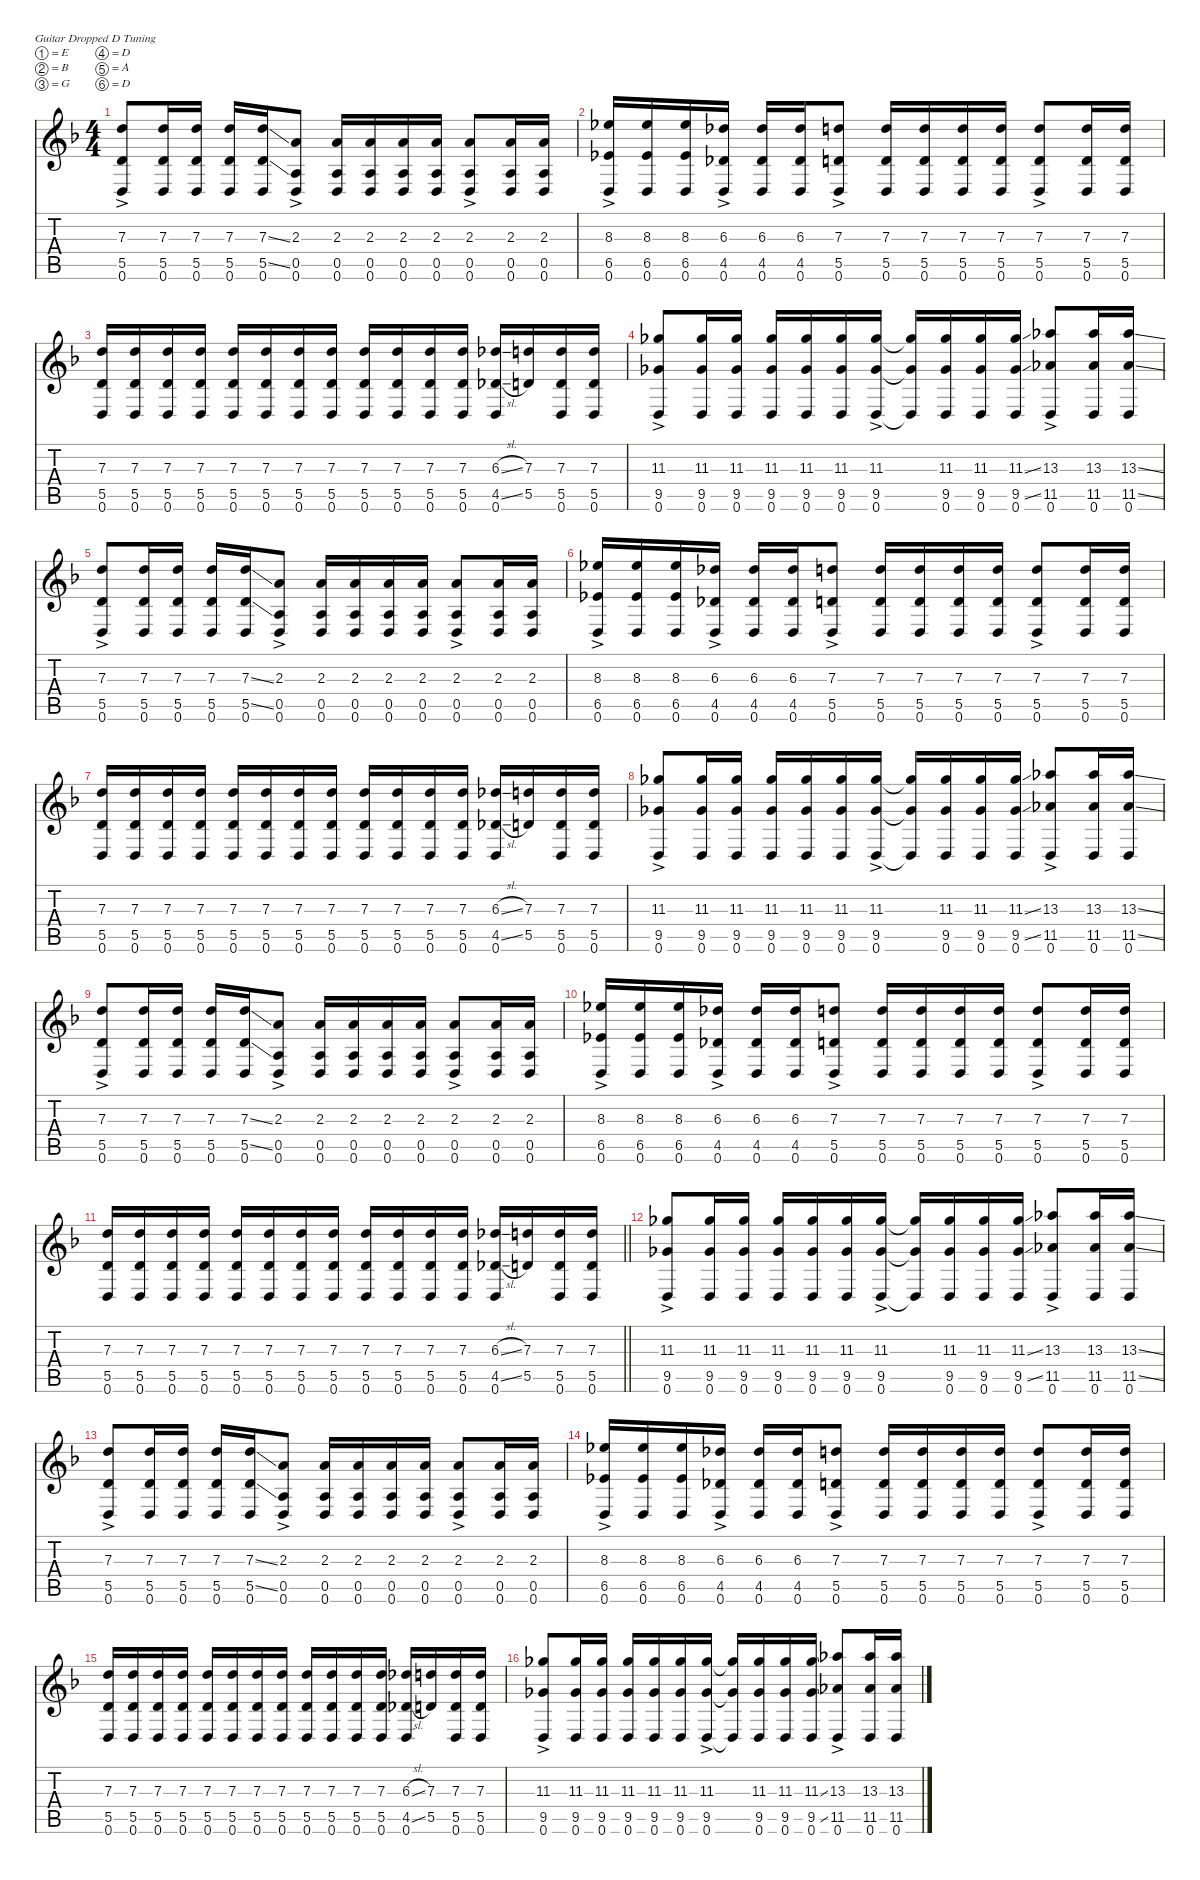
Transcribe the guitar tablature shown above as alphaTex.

\defaultSystemsLayout 4
\hideDynamics
\bracketExtendMode nobrackets
\singleTrackTrackNamePolicy hidden
\multiTrackTrackNamePolicy hidden
\otherSystemsTrackNameOrientation horizontal
\track ("Guitar 1" "Guitar 1") {defaultSystemsLayout 4 instrument distortionguitar}
\staff {score tabs}
\tuning (E4 B3 G3 D3 A2 D2)
\ts (4 4)
\tempo (85 hide)
\clef g2
\ks dminor
(7.3{ac acc forcenatural} 5.5{ac acc forcenatural} 0.6{ac acc forcenatural}).8{dy f beam Up} (7.3{acc forcenatural} 5.5{acc forcenatural} 0.6{acc forcenatural}).16{beam Up} (7.3{acc forcenatural} 5.5{acc forcenatural} 0.6{acc forcenatural}).16{beam Up} (7.3{acc forcenatural} 5.5{acc forcenatural} 0.6{acc forcenatural}).16{beam Up} (7.3{ss acc forcenatural} 5.5{ss acc forcenatural} 0.6{acc forcenatural}).16{beam Up} (2.3{ac acc forcenatural} 0.5{ac acc forcenatural} 0.6{ac acc forcenatural}).8{beam Up} (2.3{acc forcenatural} 0.5{acc forcenatural} 0.6{acc forcenatural}).16{beam Up} (2.3{acc forcenatural} 0.5{acc forcenatural} 0.6{acc forcenatural}).16{beam Up} (2.3{acc forcenatural} 0.5{acc forcenatural} 0.6{acc forcenatural}).16{beam Up} (2.3{acc forcenatural} 0.5{acc forcenatural} 0.6{acc forcenatural}).16{beam Up} (2.3{ac acc forcenatural} 0.5{ac acc forcenatural} 0.6{ac acc forcenatural}).8{beam Up} (2.3{acc forcenatural} 0.5{acc forcenatural} 0.6{acc forcenatural}).16{beam Up} (2.3{acc forcenatural} 0.5{acc forcenatural} 0.6{acc forcenatural}).16{beam Up} |
\tempo (84 hide)
(8.3{ac acc b} 6.5{ac acc b} 0.6{ac acc forcenatural}).16{beam Up} (8.3{acc b} 6.5{acc b} 0.6{acc forcenatural}).16{beam Up} (8.3{acc b} 6.5{acc b} 0.6{acc forcenatural}).16{beam Up} (6.3{ac acc b} 4.5{ac acc b} 0.6{ac acc forcenatural}).16{beam Up} (6.3{acc b} 4.5{acc b} 0.6{acc forcenatural}).16{beam Up} (6.3{acc b} 4.5{acc b} 0.6{acc forcenatural}).16{beam Up} (7.3{ac acc forcenatural} 5.5{ac acc forcenatural} 0.6{ac acc forcenatural}).8{beam Up} (7.3{acc forcenatural} 5.5{acc forcenatural} 0.6{acc forcenatural}).16{beam Up} (7.3{acc forcenatural} 5.5{acc forcenatural} 0.6{acc forcenatural}).16{beam Up} (7.3{acc forcenatural} 5.5{acc forcenatural} 0.6{acc forcenatural}).16{beam Up} (7.3{acc forcenatural} 5.5{acc forcenatural} 0.6{acc forcenatural}).16{beam Up} (7.3{ac acc forcenatural} 5.5{ac acc forcenatural} 0.6{ac acc forcenatural}).8{beam Up} (7.3{acc forcenatural} 5.5{acc forcenatural} 0.6{acc forcenatural}).16{beam Up} (7.3{acc forcenatural} 5.5{acc forcenatural} 0.6{acc forcenatural}).16{beam Up} |
\tempo (85 hide)
(7.3{acc forcenatural} 5.5{acc forcenatural} 0.6{acc forcenatural}).16{dy mf beam Up} (7.3{acc forcenatural} 5.5{acc forcenatural} 0.6{acc forcenatural}).16{beam Up} (7.3{acc forcenatural} 5.5{acc forcenatural} 0.6{acc forcenatural}).16{beam Up} (7.3{acc forcenatural} 5.5{acc forcenatural} 0.6{acc forcenatural}).16{beam Up} (7.3{acc forcenatural} 5.5{acc forcenatural} 0.6{acc forcenatural}).16{beam Up} (7.3{acc forcenatural} 5.5{acc forcenatural} 0.6{acc forcenatural}).16{beam Up} (7.3{acc forcenatural} 5.5{acc forcenatural} 0.6{acc forcenatural}).16{beam Up} (7.3{acc forcenatural} 5.5{acc forcenatural} 0.6{acc forcenatural}).16{beam Up} (7.3{acc forcenatural} 5.5{acc forcenatural} 0.6{acc forcenatural}).16{beam Up} (7.3{acc forcenatural} 5.5{acc forcenatural} 0.6{acc forcenatural}).16{beam Up} (7.3{acc forcenatural} 5.5{acc forcenatural} 0.6{acc forcenatural}).16{beam Up} (7.3{acc forcenatural} 5.5{acc forcenatural} 0.6{acc forcenatural}).16{beam Up} (6.3{sl acc b} 4.5{sl acc b} 0.6{acc forcenatural}).16{beam Up} (7.3{acc forcenatural} 5.5{acc forcenatural}).16{beam Up} (7.3{acc forcenatural} 5.5{acc forcenatural} 0.6{acc forcenatural}).16{beam Up} (7.3{acc forcenatural} 5.5{acc forcenatural} 0.6{acc forcenatural}).16{beam Up} |
\tempo (84 hide)
(11.3{ac acc b} 9.5{ac acc b} 0.6{ac acc forcenatural}).8{dy f beam Up} (11.3{acc b} 9.5{acc b} 0.6{acc forcenatural}).16{beam Up} (11.3{acc b} 9.5{acc b} 0.6{acc forcenatural}).16{beam Up} (11.3{acc b} 9.5{acc b} 0.6{acc forcenatural}).16{beam Up} (11.3{acc b} 9.5{acc b} 0.6{acc forcenatural}).16{beam Up} (11.3{acc b} 9.5{acc b} 0.6{acc forcenatural}).16{beam Up} (11.3{ac acc b} 9.5{ac acc b} 0.6{ac acc forcenatural}).16{beam Up} (11.3{t acc b} 9.5{t acc b} 0.6{t acc forcenatural}).16{beam Up} (11.3{acc b} 9.5{acc b} 0.6{acc forcenatural}).16{beam Up} (11.3{acc b} 9.5{acc b} 0.6{acc forcenatural}).16{beam Up} (11.3{ss acc b} 9.5{ss acc b} 0.6{acc forcenatural}).16{beam Up} (13.3{ac acc b} 11.5{ac acc b} 0.6{ac acc forcenatural}).8{beam Up} (13.3{acc b} 11.5{acc b} 0.6{acc forcenatural}).16{beam Up} (13.3{ss acc b} 11.5{ss acc b} 0.6{acc forcenatural}).16{beam Up} |
\tempo (85 hide)
(7.3{ac acc forcenatural} 5.5{ac acc forcenatural} 0.6{ac acc forcenatural}).8{beam Up} (7.3{acc forcenatural} 5.5{acc forcenatural} 0.6{acc forcenatural}).16{beam Up} (7.3{acc forcenatural} 5.5{acc forcenatural} 0.6{acc forcenatural}).16{beam Up} (7.3{acc forcenatural} 5.5{acc forcenatural} 0.6{acc forcenatural}).16{beam Up} (7.3{ss acc forcenatural} 5.5{ss acc forcenatural} 0.6{acc forcenatural}).16{beam Up} (2.3{ac acc forcenatural} 0.5{ac acc forcenatural} 0.6{ac acc forcenatural}).8{beam Up} (2.3{acc forcenatural} 0.5{acc forcenatural} 0.6{acc forcenatural}).16{beam Up} (2.3{acc forcenatural} 0.5{acc forcenatural} 0.6{acc forcenatural}).16{beam Up} (2.3{acc forcenatural} 0.5{acc forcenatural} 0.6{acc forcenatural}).16{beam Up} (2.3{acc forcenatural} 0.5{acc forcenatural} 0.6{acc forcenatural}).16{beam Up} (2.3{ac acc forcenatural} 0.5{ac acc forcenatural} 0.6{ac acc forcenatural}).8{beam Up} (2.3{acc forcenatural} 0.5{acc forcenatural} 0.6{acc forcenatural}).16{beam Up} (2.3{acc forcenatural} 0.5{acc forcenatural} 0.6{acc forcenatural}).16{beam Up} |
\tempo (84 hide)
(8.3{ac acc b} 6.5{ac acc b} 0.6{ac acc forcenatural}).16{beam Up} (8.3{acc b} 6.5{acc b} 0.6{acc forcenatural}).16{beam Up} (8.3{acc b} 6.5{acc b} 0.6{acc forcenatural}).16{beam Up} (6.3{ac acc b} 4.5{ac acc b} 0.6{ac acc forcenatural}).16{beam Up} (6.3{acc b} 4.5{acc b} 0.6{acc forcenatural}).16{beam Up} (6.3{acc b} 4.5{acc b} 0.6{acc forcenatural}).16{beam Up} (7.3{ac acc forcenatural} 5.5{ac acc forcenatural} 0.6{ac acc forcenatural}).8{beam Up} (7.3{acc forcenatural} 5.5{acc forcenatural} 0.6{acc forcenatural}).16{beam Up} (7.3{acc forcenatural} 5.5{acc forcenatural} 0.6{acc forcenatural}).16{beam Up} (7.3{acc forcenatural} 5.5{acc forcenatural} 0.6{acc forcenatural}).16{beam Up} (7.3{acc forcenatural} 5.5{acc forcenatural} 0.6{acc forcenatural}).16{beam Up} (7.3{ac acc forcenatural} 5.5{ac acc forcenatural} 0.6{ac acc forcenatural}).8{beam Up} (7.3{acc forcenatural} 5.5{acc forcenatural} 0.6{acc forcenatural}).16{beam Up} (7.3{acc forcenatural} 5.5{acc forcenatural} 0.6{acc forcenatural}).16{beam Up} |
\tempo (85 hide)
(7.3{acc forcenatural} 5.5{acc forcenatural} 0.6{acc forcenatural}).16{dy mf beam Up} (7.3{acc forcenatural} 5.5{acc forcenatural} 0.6{acc forcenatural}).16{beam Up} (7.3{acc forcenatural} 5.5{acc forcenatural} 0.6{acc forcenatural}).16{beam Up} (7.3{acc forcenatural} 5.5{acc forcenatural} 0.6{acc forcenatural}).16{beam Up} (7.3{acc forcenatural} 5.5{acc forcenatural} 0.6{acc forcenatural}).16{beam Up} (7.3{acc forcenatural} 5.5{acc forcenatural} 0.6{acc forcenatural}).16{beam Up} (7.3{acc forcenatural} 5.5{acc forcenatural} 0.6{acc forcenatural}).16{beam Up} (7.3{acc forcenatural} 5.5{acc forcenatural} 0.6{acc forcenatural}).16{beam Up} (7.3{acc forcenatural} 5.5{acc forcenatural} 0.6{acc forcenatural}).16{beam Up} (7.3{acc forcenatural} 5.5{acc forcenatural} 0.6{acc forcenatural}).16{beam Up} (7.3{acc forcenatural} 5.5{acc forcenatural} 0.6{acc forcenatural}).16{beam Up} (7.3{acc forcenatural} 5.5{acc forcenatural} 0.6{acc forcenatural}).16{beam Up} (6.3{sl acc b} 4.5{sl acc b} 0.6{acc forcenatural}).16{beam Up} (7.3{acc forcenatural} 5.5{acc forcenatural}).16{beam Up} (7.3{acc forcenatural} 5.5{acc forcenatural} 0.6{acc forcenatural}).16{beam Up} (7.3{acc forcenatural} 5.5{acc forcenatural} 0.6{acc forcenatural}).16{beam Up} |
\tempo (84 hide)
(11.3{ac acc b} 9.5{ac acc b} 0.6{ac acc forcenatural}).8{dy f beam Up} (11.3{acc b} 9.5{acc b} 0.6{acc forcenatural}).16{beam Up} (11.3{acc b} 9.5{acc b} 0.6{acc forcenatural}).16{beam Up} (11.3{acc b} 9.5{acc b} 0.6{acc forcenatural}).16{beam Up} (11.3{acc b} 9.5{acc b} 0.6{acc forcenatural}).16{beam Up} (11.3{acc b} 9.5{acc b} 0.6{acc forcenatural}).16{beam Up} (11.3{ac acc b} 9.5{ac acc b} 0.6{ac acc forcenatural}).16{beam Up} (11.3{t acc b} 9.5{t acc b} 0.6{t acc forcenatural}).16{beam Up} (11.3{acc b} 9.5{acc b} 0.6{acc forcenatural}).16{beam Up} (11.3{acc b} 9.5{acc b} 0.6{acc forcenatural}).16{beam Up} (11.3{ss acc b} 9.5{ss acc b} 0.6{acc forcenatural}).16{beam Up} (13.3{ac acc b} 11.5{ac acc b} 0.6{ac acc forcenatural}).8{beam Up} (13.3{acc b} 11.5{acc b} 0.6{acc forcenatural}).16{beam Up} (13.3{ss acc b} 11.5{ss acc b} 0.6{acc forcenatural}).16{beam Up} |
\tempo (85 hide)
(7.3{ac acc forcenatural} 5.5{ac acc forcenatural} 0.6{ac acc forcenatural}).8{beam Up} (7.3{acc forcenatural} 5.5{acc forcenatural} 0.6{acc forcenatural}).16{beam Up} (7.3{acc forcenatural} 5.5{acc forcenatural} 0.6{acc forcenatural}).16{beam Up} (7.3{acc forcenatural} 5.5{acc forcenatural} 0.6{acc forcenatural}).16{beam Up} (7.3{ss acc forcenatural} 5.5{ss acc forcenatural} 0.6{acc forcenatural}).16{beam Up} (2.3{ac acc forcenatural} 0.5{ac acc forcenatural} 0.6{ac acc forcenatural}).8{beam Up} (2.3{acc forcenatural} 0.5{acc forcenatural} 0.6{acc forcenatural}).16{beam Up} (2.3{acc forcenatural} 0.5{acc forcenatural} 0.6{acc forcenatural}).16{beam Up} (2.3{acc forcenatural} 0.5{acc forcenatural} 0.6{acc forcenatural}).16{beam Up} (2.3{acc forcenatural} 0.5{acc forcenatural} 0.6{acc forcenatural}).16{beam Up} (2.3{ac acc forcenatural} 0.5{ac acc forcenatural} 0.6{ac acc forcenatural}).8{beam Up} (2.3{acc forcenatural} 0.5{acc forcenatural} 0.6{acc forcenatural}).16{beam Up} (2.3{acc forcenatural} 0.5{acc forcenatural} 0.6{acc forcenatural}).16{beam Up} |
\tempo (84 hide)
(8.3{ac acc b} 6.5{ac acc b} 0.6{ac acc forcenatural}).16{beam Up} (8.3{acc b} 6.5{acc b} 0.6{acc forcenatural}).16{beam Up} (8.3{acc b} 6.5{acc b} 0.6{acc forcenatural}).16{beam Up} (6.3{ac acc b} 4.5{ac acc b} 0.6{ac acc forcenatural}).16{beam Up} (6.3{acc b} 4.5{acc b} 0.6{acc forcenatural}).16{beam Up} (6.3{acc b} 4.5{acc b} 0.6{acc forcenatural}).16{beam Up} (7.3{ac acc forcenatural} 5.5{ac acc forcenatural} 0.6{ac acc forcenatural}).8{beam Up} (7.3{acc forcenatural} 5.5{acc forcenatural} 0.6{acc forcenatural}).16{beam Up} (7.3{acc forcenatural} 5.5{acc forcenatural} 0.6{acc forcenatural}).16{beam Up} (7.3{acc forcenatural} 5.5{acc forcenatural} 0.6{acc forcenatural}).16{beam Up} (7.3{acc forcenatural} 5.5{acc forcenatural} 0.6{acc forcenatural}).16{beam Up} (7.3{ac acc forcenatural} 5.5{ac acc forcenatural} 0.6{ac acc forcenatural}).8{beam Up} (7.3{acc forcenatural} 5.5{acc forcenatural} 0.6{acc forcenatural}).16{beam Up} (7.3{acc forcenatural} 5.5{acc forcenatural} 0.6{acc forcenatural}).16{beam Up} |
\tempo (85 hide)
\barLineRight lightlight
(7.3{acc forcenatural} 5.5{acc forcenatural} 0.6{acc forcenatural}).16{dy mf beam Up} (7.3{acc forcenatural} 5.5{acc forcenatural} 0.6{acc forcenatural}).16{beam Up} (7.3{acc forcenatural} 5.5{acc forcenatural} 0.6{acc forcenatural}).16{beam Up} (7.3{acc forcenatural} 5.5{acc forcenatural} 0.6{acc forcenatural}).16{beam Up} (7.3{acc forcenatural} 5.5{acc forcenatural} 0.6{acc forcenatural}).16{beam Up} (7.3{acc forcenatural} 5.5{acc forcenatural} 0.6{acc forcenatural}).16{beam Up} (7.3{acc forcenatural} 5.5{acc forcenatural} 0.6{acc forcenatural}).16{beam Up} (7.3{acc forcenatural} 5.5{acc forcenatural} 0.6{acc forcenatural}).16{beam Up} (7.3{acc forcenatural} 5.5{acc forcenatural} 0.6{acc forcenatural}).16{beam Up} (7.3{acc forcenatural} 5.5{acc forcenatural} 0.6{acc forcenatural}).16{beam Up} (7.3{acc forcenatural} 5.5{acc forcenatural} 0.6{acc forcenatural}).16{beam Up} (7.3{acc forcenatural} 5.5{acc forcenatural} 0.6{acc forcenatural}).16{beam Up} (6.3{sl acc b} 4.5{sl acc b} 0.6{acc forcenatural}).16{beam Up} (7.3{acc forcenatural} 5.5{acc forcenatural}).16{beam Up} (7.3{acc forcenatural} 5.5{acc forcenatural} 0.6{acc forcenatural}).16{beam Up} (7.3{acc forcenatural} 5.5{acc forcenatural} 0.6{acc forcenatural}).16{beam Up} |
\tempo (84 0.00625 hide)
(11.3{ac acc b} 9.5{ac acc b} 0.6{ac acc forcenatural}).8{dy f beam Up} (11.3{acc b} 9.5{acc b} 0.6{acc forcenatural}).16{beam Up} (11.3{acc b} 9.5{acc b} 0.6{acc forcenatural}).16{beam Up} (11.3{acc b} 9.5{acc b} 0.6{acc forcenatural}).16{beam Up} (11.3{acc b} 9.5{acc b} 0.6{acc forcenatural}).16{beam Up} (11.3{acc b} 9.5{acc b} 0.6{acc forcenatural}).16{beam Up} (11.3{ac acc b} 9.5{ac acc b} 0.6{ac acc forcenatural}).16{beam Up} (11.3{t acc b} 9.5{t acc b} 0.6{t acc forcenatural}).16{beam Up} (11.3{acc b} 9.5{acc b} 0.6{acc forcenatural}).16{beam Up} (11.3{acc b} 9.5{acc b} 0.6{acc forcenatural}).16{beam Up} (11.3{ss acc b} 9.5{ss acc b} 0.6{acc forcenatural}).16{beam Up} (13.3{ac acc b} 11.5{ac acc b} 0.6{ac acc forcenatural}).8{beam Up} (13.3{acc b} 11.5{acc b} 0.6{acc forcenatural}).16{beam Up} (13.3{ss acc b} 11.5{ss acc b} 0.6{acc forcenatural}).16{beam Up} |
\tempo (85 0.00625 hide)
(7.3{ac acc forcenatural} 5.5{ac acc forcenatural} 0.6{ac acc forcenatural}).8{beam Up} (7.3{acc forcenatural} 5.5{acc forcenatural} 0.6{acc forcenatural}).16{beam Up} (7.3{acc forcenatural} 5.5{acc forcenatural} 0.6{acc forcenatural}).16{beam Up} (7.3{acc forcenatural} 5.5{acc forcenatural} 0.6{acc forcenatural}).16{beam Up} (7.3{ss acc forcenatural} 5.5{ss acc forcenatural} 0.6{acc forcenatural}).16{beam Up} (2.3{ac acc forcenatural} 0.5{ac acc forcenatural} 0.6{ac acc forcenatural}).8{beam Up} (2.3{acc forcenatural} 0.5{acc forcenatural} 0.6{acc forcenatural}).16{beam Up} (2.3{acc forcenatural} 0.5{acc forcenatural} 0.6{acc forcenatural}).16{beam Up} (2.3{acc forcenatural} 0.5{acc forcenatural} 0.6{acc forcenatural}).16{beam Up} (2.3{acc forcenatural} 0.5{acc forcenatural} 0.6{acc forcenatural}).16{beam Up} (2.3{ac acc forcenatural} 0.5{ac acc forcenatural} 0.6{ac acc forcenatural}).8{beam Up} (2.3{acc forcenatural} 0.5{acc forcenatural} 0.6{acc forcenatural}).16{beam Up} (2.3{acc forcenatural} 0.5{acc forcenatural} 0.6{acc forcenatural}).16{beam Up} |
\tempo (84 hide)
(8.3{ac acc b} 6.5{ac acc b} 0.6{ac acc forcenatural}).16{beam Up} (8.3{acc b} 6.5{acc b} 0.6{acc forcenatural}).16{beam Up} (8.3{acc b} 6.5{acc b} 0.6{acc forcenatural}).16{beam Up} (6.3{ac acc b} 4.5{ac acc b} 0.6{ac acc forcenatural}).16{beam Up} (6.3{acc b} 4.5{acc b} 0.6{acc forcenatural}).16{beam Up} (6.3{acc b} 4.5{acc b} 0.6{acc forcenatural}).16{beam Up} (7.3{ac acc forcenatural} 5.5{ac acc forcenatural} 0.6{ac acc forcenatural}).8{beam Up} (7.3{acc forcenatural} 5.5{acc forcenatural} 0.6{acc forcenatural}).16{beam Up} (7.3{acc forcenatural} 5.5{acc forcenatural} 0.6{acc forcenatural}).16{beam Up} (7.3{acc forcenatural} 5.5{acc forcenatural} 0.6{acc forcenatural}).16{beam Up} (7.3{acc forcenatural} 5.5{acc forcenatural} 0.6{acc forcenatural}).16{beam Up} (7.3{ac acc forcenatural} 5.5{ac acc forcenatural} 0.6{ac acc forcenatural}).8{beam Up} (7.3{acc forcenatural} 5.5{acc forcenatural} 0.6{acc forcenatural}).16{beam Up} (7.3{acc forcenatural} 5.5{acc forcenatural} 0.6{acc forcenatural}).16{beam Up} |
\tempo (85 hide)
(7.3{acc forcenatural} 5.5{acc forcenatural} 0.6{acc forcenatural}).16{dy mf beam Up} (7.3{acc forcenatural} 5.5{acc forcenatural} 0.6{acc forcenatural}).16{beam Up} (7.3{acc forcenatural} 5.5{acc forcenatural} 0.6{acc forcenatural}).16{beam Up} (7.3{acc forcenatural} 5.5{acc forcenatural} 0.6{acc forcenatural}).16{beam Up} (7.3{acc forcenatural} 5.5{acc forcenatural} 0.6{acc forcenatural}).16{beam Up} (7.3{acc forcenatural} 5.5{acc forcenatural} 0.6{acc forcenatural}).16{beam Up} (7.3{acc forcenatural} 5.5{acc forcenatural} 0.6{acc forcenatural}).16{beam Up} (7.3{acc forcenatural} 5.5{acc forcenatural} 0.6{acc forcenatural}).16{beam Up} (7.3{acc forcenatural} 5.5{acc forcenatural} 0.6{acc forcenatural}).16{beam Up} (7.3{acc forcenatural} 5.5{acc forcenatural} 0.6{acc forcenatural}).16{beam Up} (7.3{acc forcenatural} 5.5{acc forcenatural} 0.6{acc forcenatural}).16{beam Up} (7.3{acc forcenatural} 5.5{acc forcenatural} 0.6{acc forcenatural}).16{beam Up} (6.3{sl acc b} 4.5{sl acc b} 0.6{acc forcenatural}).16{beam Up} (7.3{acc forcenatural} 5.5{acc forcenatural}).16{beam Up} (7.3{acc forcenatural} 5.5{acc forcenatural} 0.6{acc forcenatural}).16{beam Up} (7.3{acc forcenatural} 5.5{acc forcenatural} 0.6{acc forcenatural}).16{beam Up} |
\tempo (84 0.00625 hide)
(11.3{ac acc b} 9.5{ac acc b} 0.6{ac acc forcenatural}).8{dy f beam Up} (11.3{acc b} 9.5{acc b} 0.6{acc forcenatural}).16{beam Up} (11.3{acc b} 9.5{acc b} 0.6{acc forcenatural}).16{beam Up} (11.3{acc b} 9.5{acc b} 0.6{acc forcenatural}).16{beam Up} (11.3{acc b} 9.5{acc b} 0.6{acc forcenatural}).16{beam Up} (11.3{acc b} 9.5{acc b} 0.6{acc forcenatural}).16{beam Up} (11.3{ac acc b} 9.5{ac acc b} 0.6{ac acc forcenatural}).16{beam Up} (11.3{t acc b} 9.5{t acc b} 0.6{t acc forcenatural}).16{beam Up} (11.3{acc b} 9.5{acc b} 0.6{acc forcenatural}).16{beam Up} (11.3{acc b} 9.5{acc b} 0.6{acc forcenatural}).16{beam Up} (11.3{ss acc b} 9.5{ss acc b} 0.6{acc forcenatural}).16{beam Up} (13.3{ac acc b} 11.5{ac acc b} 0.6{ac acc forcenatural}).8{beam Up} (13.3{acc b} 11.5{acc b} 0.6{acc forcenatural}).16{beam Up} (13.3{ss acc b} 11.5{ss acc b} 0.6{acc forcenatural}).16{beam Up}
